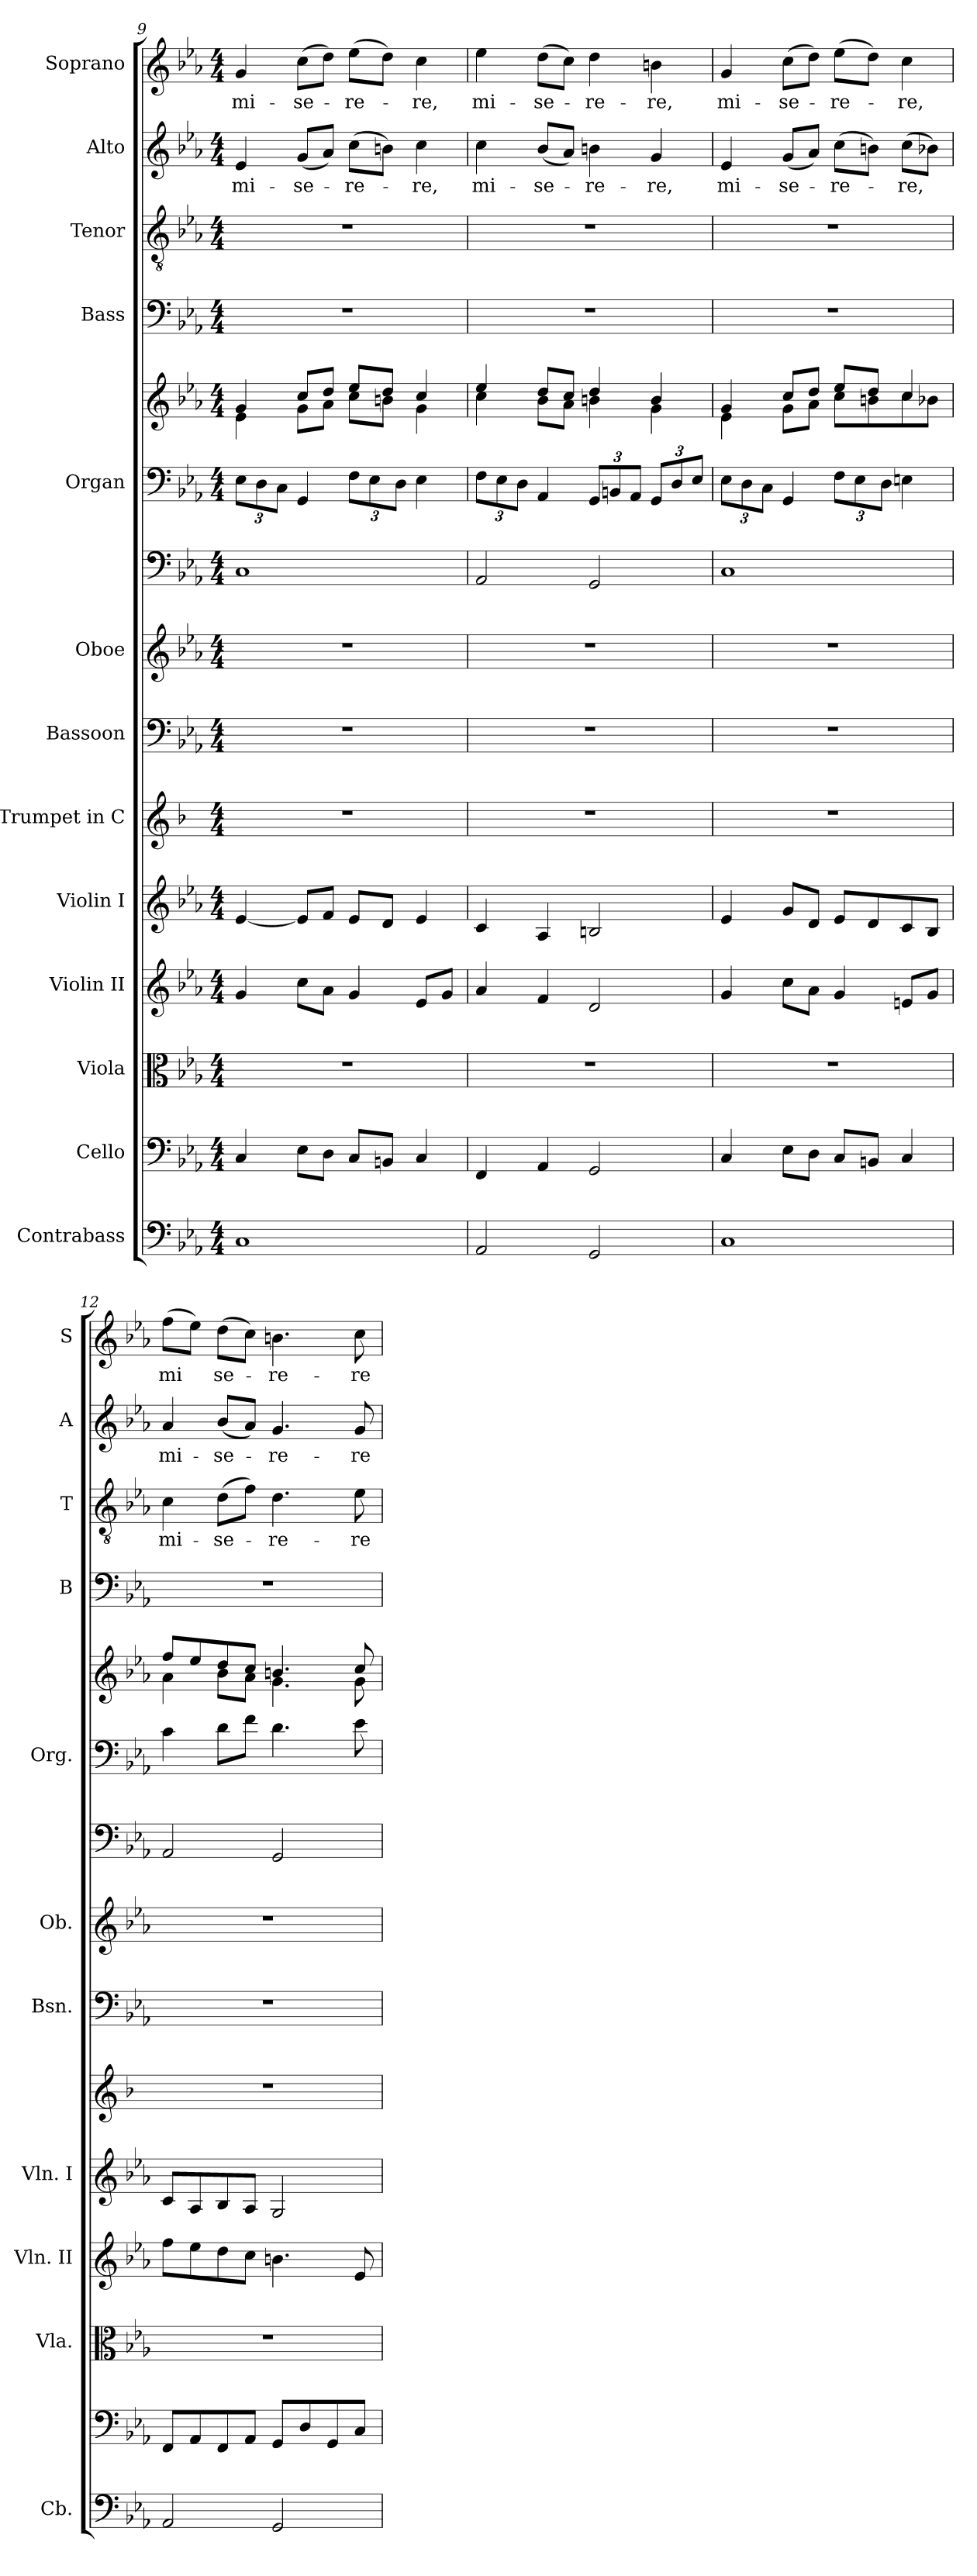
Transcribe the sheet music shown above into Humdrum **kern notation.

**kern	**kern	**kern	**kern	**kern	**kern	**kern	**kern	**kern	**kern	**kern	**kern	**kern	**text	**kern	**text	**kern	**text
*part14	*part13	*part12	*part11	*part10	*part9	*part8	*part7	*part6	*part5	*part5	*part4	*part3	*part3	*part2	*part2	*part1	*part1
*staff15	*staff14	*staff13	*staff12	*staff11	*staff10	*staff9	*staff8	*staff7	*staff6	*staff5	*staff4	*staff3	*staff3	*staff2	*staff2	*staff1	*staff1
*I"Contrabass	*I"Cello	*I"Viola	*I"Violin II	*I"Violin I	*I"Trumpet in C	*I"Bassoon	*I"Oboe	*	*I"Organ	*	*I"Bass	*I"Tenor	*	*I"Alto	*	*I"Soprano	*
*I'Cb.	*	*I'Vla.	*I'Vln. II	*I'Vln. I	*	*I'Bsn.	*I'Ob.	*	*I'Org.	*	*I'B	*I'T	*	*I'A	*	*I'S	*
*clefF4	*clefF4	*clefC3	*clefG2	*clefG2	*clefG2	*clefF4	*clefG2	*clefF4	*clefF4	*clefG2	*clefF4	*clefGv2	*	*clefG2	*	*clefG2	*
*ITrd7c12	*	*	*	*	*ITrd1c2	*	*	*	*	*	*	*	*	*	*	*	*
*k[b-e-a-]	*k[b-e-a-]	*k[b-e-a-]	*k[b-e-a-]	*k[b-e-a-]	*k[b-e-a-]	*k[b-e-a-]	*k[b-e-a-]	*k[b-e-a-]	*k[b-e-a-]	*k[b-e-a-]	*k[b-e-a-]	*k[b-e-a-]	*	*k[b-e-a-]	*	*k[b-e-a-]	*
*c:	*c:	*c:	*c:	*c:	*c:	*c:	*c:	*c:	*c:	*c:	*c:	*c:	*	*c:	*	*c:	*
*M4/4	*M4/4	*M4/4	*M4/4	*M4/4	*M4/4	*M4/4	*M4/4	*M4/4	*M4/4	*M4/4	*M4/4	*M4/4	*	*M4/4	*	*M4/4	*
=9	=9	=9	=9	=9	=9	=9	=9	=9	=9	=9	=9	=9	=9	=9	=9	=9	=9
*	*	*	*	*	*	*	*	*	*	*^	*	*	*	*	*	*	*
!	!	!	!	!	!	!	!	!	!	!	!	!	!	!	!	!LO:LY:b	!	!LO:LY:b
1CC	4C/	1r	4g/	[4e-/	1r	1r	1r	1C	12E-\L	4g/	4e-\	1r	1r	.	4e-/	mi-	4g/	mi-
.	.	.	.	.	.	.	.	.	12D\	.	.	.	.	.	.	.	.	.
.	.	.	.	.	.	.	.	.	12C\J	.	.	.	.	.	.	.	.	.
!	!	!	!	!	!	!	!	!	!	!	!	!	!	!	!	!LO:LY:b	!	!LO:LY:b
.	8E-\L	.	8cc\L	8e-/L]	.	.	.	.	4GG/	8cc/L	8g\L	.	.	.	(<8g/L	-se-	(>8cc\L	-se-
.	8D\J	.	8a-\J	8f/J	.	.	.	.	.	8dd/J	8a-\J	.	.	.	8a-/J)	.	8dd\J)	.
!	!	!	!	!	!	!	!	!	!	!	!	!	!	!	!	!LO:LY:b	!	!LO:LY:b
.	8C/L	.	4g/	8e-/L	.	.	.	.	12F\L	8ee-/L	8cc\L	.	.	.	(>8cc\L	-re-	(>8ee-\L	-re-
.	.	.	.	.	.	.	.	.	12E-\	.	.	.	.	.	.	.	.	.
.	8BBn/J	.	.	8d/J	.	.	.	.	.	8dd/J	8bn\J	.	.	.	8bn\J)	.	8dd\J)	.
.	.	.	.	.	.	.	.	.	12D\J	.	.	.	.	.	.	.	.	.
!	!	!	!	!	!	!	!	!	!	!	!	!	!	!	!	!LO:LY:b	!	!LO:LY:b
.	4C/	.	8e-/L	4e-/	.	.	.	.	4E-\	4cc/	4g\	.	.	.	4cc\	-re,	4cc\	-re,
.	.	.	8g/J	.	.	.	.	.	.	.	.	.	.	.	.	.	.	.
!!LO:PB:g=z
=10	=10	=10	=10	=10	=10	=10	=10	=10	=10	=10	=10	=10	=10	=10	=10	=10	=10	=10
!	!	!	!	!	!	!	!	!	!	!	!	!	!	!	!	!LO:LY:b	!	!LO:LY:b
2AAA-/	4FF/	1r	4a-/	4c/	1r	1r	1r	2AA-/	12F\L	4ee-/	4cc\	1r	1r	.	4cc\	mi-	4ee-\	mi-
.	.	.	.	.	.	.	.	.	12E-\	.	.	.	.	.	.	.	.	.
.	.	.	.	.	.	.	.	.	12D\J	.	.	.	.	.	.	.	.	.
!	!	!	!	!	!	!	!	!	!	!	!	!	!	!	!	!LO:LY:b	!	!LO:LY:b
.	4AA-/	.	4f/	4A-/	.	.	.	.	4AA-/	8dd/L	8b-\L	.	.	.	(<8b-/L	-se-	(>8dd\L	-se-
.	.	.	.	.	.	.	.	.	.	8cc/J	8a-\J	.	.	.	8a-/J)	.	8cc\J)	.
!	!	!	!	!	!	!	!	!	!	!	!	!	!	!	!	!LO:LY:b	!	!LO:LY:b
2GGG/	2GG/	.	2d/	2Bn/	.	.	.	2GG/	12GG/L	4dd/	4bn\	.	.	.	4bn\	-re-	4dd\	-re-
.	.	.	.	.	.	.	.	.	12BBn/	.	.	.	.	.	.	.	.	.
.	.	.	.	.	.	.	.	.	12AA-/J	.	.	.	.	.	.	.	.	.
!	!	!	!	!	!	!	!	!	!	!	!	!	!	!	!	!LO:LY:b	!	!LO:LY:b
.	.	.	.	.	.	.	.	.	12GG/L	4b/	4g\	.	.	.	4g/	-re,	4bn\	-re,
.	.	.	.	.	.	.	.	.	12D/	.	.	.	.	.	.	.	.	.
.	.	.	.	.	.	.	.	.	12E-/J	.	.	.	.	.	.	.	.	.
=11	=11	=11	=11	=11	=11	=11	=11	=11	=11	=11	=11	=11	=11	=11	=11	=11	=11	=11
!	!	!	!	!	!	!	!	!	!	!	!	!	!	!	!	!LO:LY:b	!	!LO:LY:b
1CC	4C/	1r	4g/	4e-/	1r	1r	1r	1C	12E-\L	4g/	4e-\	1r	1r	.	4e-/	mi-	4g/	mi-
.	.	.	.	.	.	.	.	.	12D\	.	.	.	.	.	.	.	.	.
.	.	.	.	.	.	.	.	.	12C\J	.	.	.	.	.	.	.	.	.
!	!	!	!	!	!	!	!	!	!	!	!	!	!	!	!	!LO:LY:b	!	!LO:LY:b
.	8E-\L	.	8cc\L	8g/L	.	.	.	.	4GG/	8cc/L	8g\L	.	.	.	(<8g/L	-se-	(>8cc\L	-se-
.	8D\J	.	8a-\J	8d/J	.	.	.	.	.	8dd/J	8a-\J	.	.	.	8a-/J)	.	8dd\J)	.
!	!	!	!	!	!	!	!	!	!	!	!	!	!	!	!	!LO:LY:b	!	!LO:LY:b
.	8C/L	.	4g/	8e-/L	.	.	.	.	12F\L	8ee-/L	8cc\L	.	.	.	(>8cc\L	-re-	(>8ee-\L	-re-
.	.	.	.	.	.	.	.	.	12E-\	.	.	.	.	.	.	.	.	.
.	8BBn/J	.	.	8d/	.	.	.	.	.	8dd/J	8bn\	.	.	.	8bn\J)	.	8dd\J)	.
.	.	.	.	.	.	.	.	.	12D\J	.	.	.	.	.	.	.	.	.
!	!	!	!	!	!	!	!	!	!	!	!	!	!	!	!	!LO:LY:b	!	!LO:LY:b
.	4C/	.	8en/L	8c/	.	.	.	.	4En\	4cc/	8cc\	.	.	.	(>8cc\L	-re,	4cc\	-re,
.	.	.	8g/J	8B-/J	.	.	.	.	.	.	8b-X\J	.	.	.	8b-X\J)	.	.	.
=12	=12	=12	=12	=12	=12	=12	=12	=12	=12	=12	=12	=12	=12	=12	=12	=12	=12	=12
!	!	!	!	!	!	!	!	!	!	!	!	!	!	!LO:LY:b	!	!LO:LY:b	!	!LO:LY:b
2AAA-/	8FF/L	1r	8ff\L	8c/L	1r	1r	1r	2AA-/	4c\	8ff/L	4a-\	1r	4c\	mi-	4a-/	mi-	(>8ff\L	mi
.	8AA-/	.	8ee-\	8A-/	.	.	.	.	.	8ee-/	.	.	.	.	.	.	8ee-\J)	.
!	!	!	!	!	!	!	!	!	!	!	!	!	!	!LO:LY:b	!	!LO:LY:b	!	!LO:LY:b
.	8FF/	.	8dd\	8B-/	.	.	.	.	8d\L	8dd/	8b-\L	.	(>8d\L	-se-	(<8b-/L	-se-	(>8dd\L	se-
.	8AA-/J	.	8cc\J	8A-/J	.	.	.	.	8f\J	8cc/J	8a-\J	.	8f\J)	.	8a-/J)	.	8cc\J)	.
!	!	!	!	!	!	!	!	!	!	!	!	!	!	!LO:LY:b	!	!LO:LY:b	!	!LO:LY:b
2GGG/	8GG/L	.	4.bn\	2G/	.	.	.	2GG/	4.d\	4.bn/	4.g\	.	4.d\	-re-	4.g/	-re-	4.bn\	-re-
.	8D/	.	.	.	.	.	.	.	.	.	.	.	.	.	.	.	.	.
.	8GG/	.	.	.	.	.	.	.	.	.	.	.	.	.	.	.	.	.
!	!	!	!	!	!	!	!	!	!	!	!	!	!	!LO:LY:b	!	!LO:LY:b	!	!LO:LY:b
.	8C/J	.	8e-/	.	.	.	.	.	8e-\	8cc/	8g\	.	8e-\	-re	8g/	-re	8cc\	-re
*	*	*	*	*	*	*	*	*	*	*v	*v	*	*	*	*	*	*	*
=	=	=	=	=	=	=	=	=	=	=	=	=	=	=	=	=	=
*-	*-	*-	*-	*-	*-	*-	*-	*-	*-	*-	*-	*-	*-	*-	*-	*-	*-
